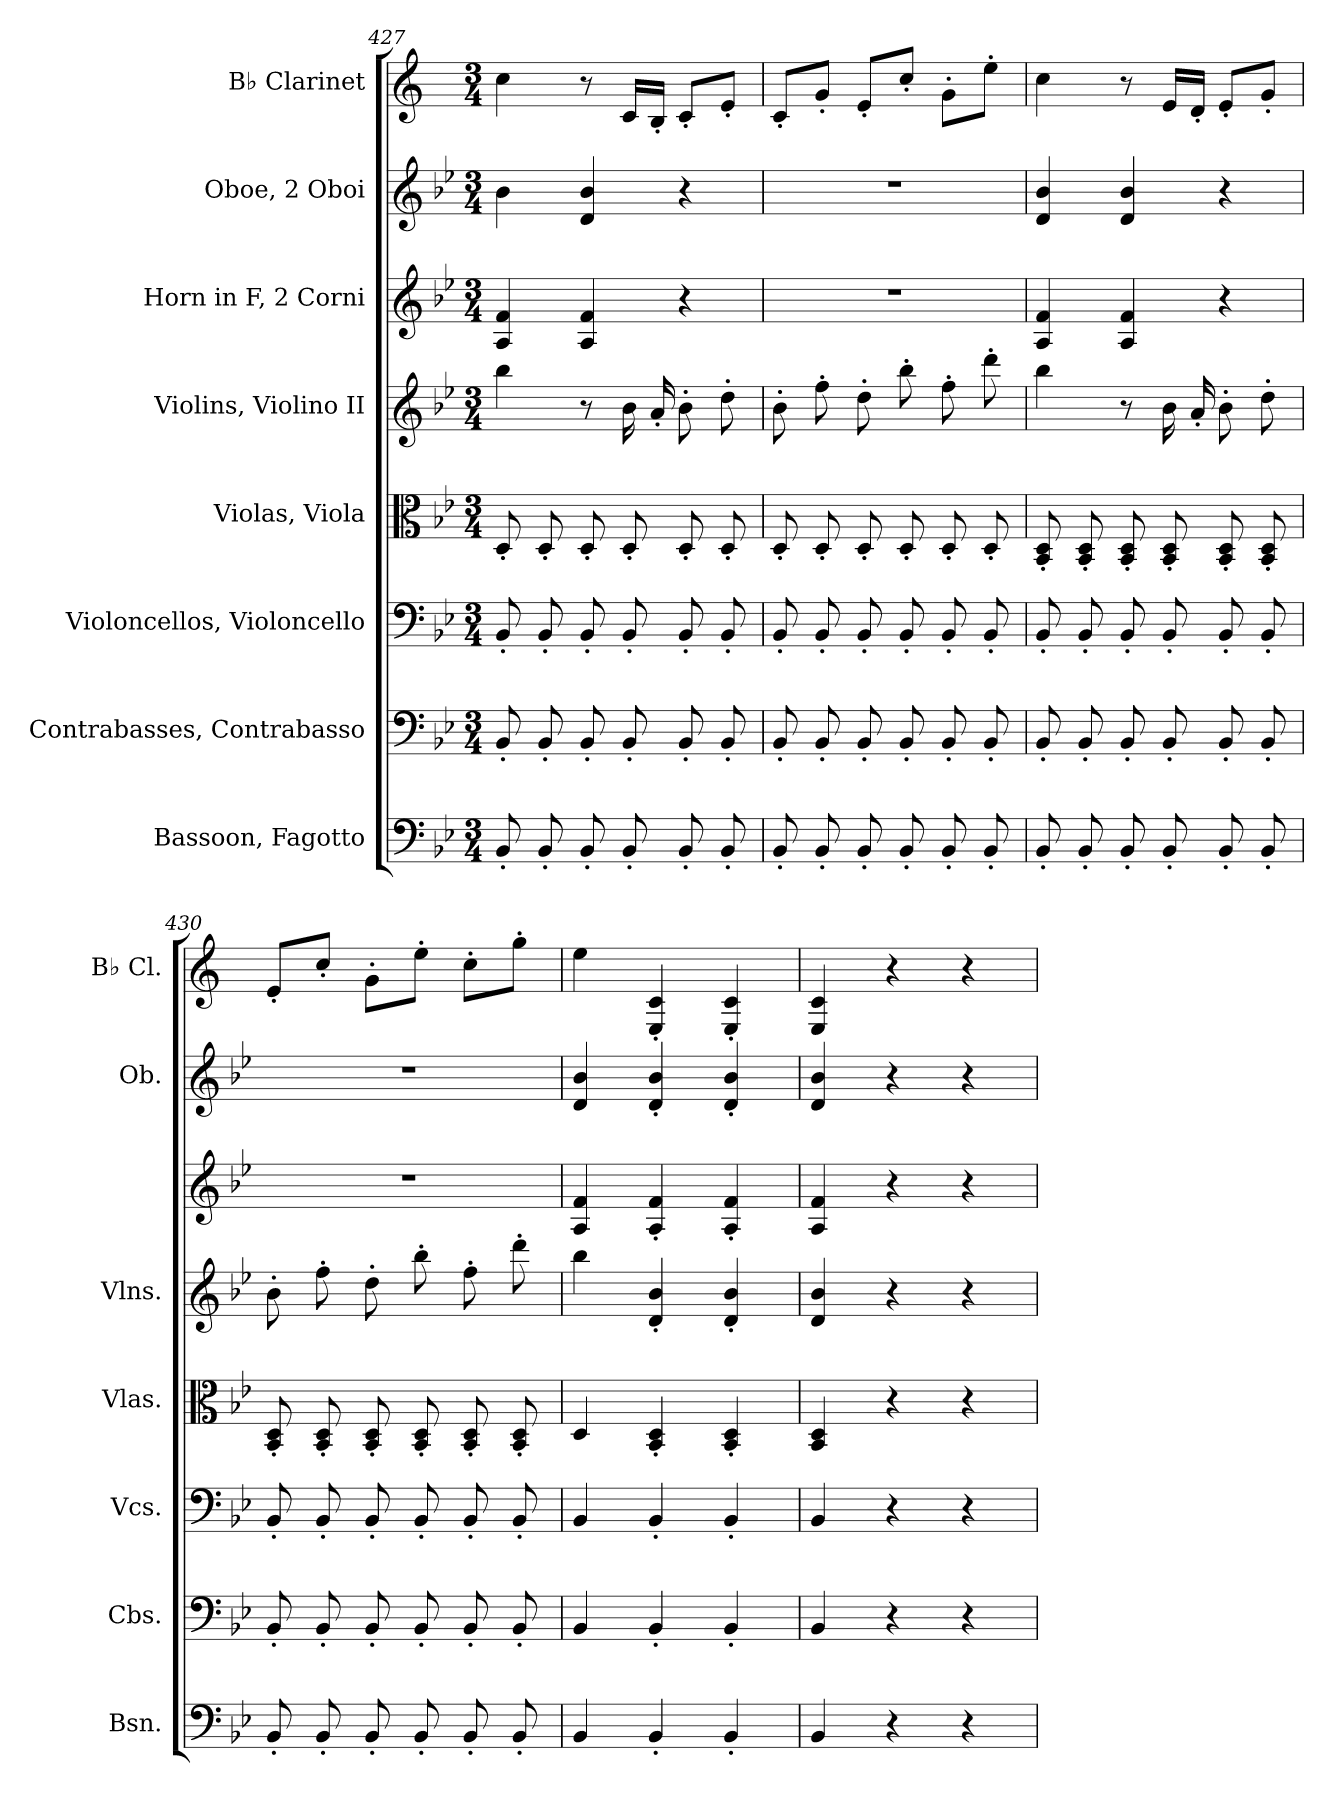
**kern	**kern	**kern	**kern	**kern	**kern	**kern	**kern
*part8	*part7	*part6	*part5	*part4	*part3	*part2	*part1
*staff8	*staff7	*staff6	*staff5	*staff4	*staff3	*staff2	*staff1
*I"Bassoon, Fagotto	*I"Contrabasses, Contrabasso	*I"Violoncellos, Violoncello	*I"Violas, Viola	*I"Violins, Violino II	*I"Horn in F, 2 Corni	*I"Oboe, 2 Oboi	*I"B♭ Clarinet
*I'Bsn.	*I'Cbs.	*I'Vcs.	*I'Vlas.	*I'Vlns.	*	*I'Ob.	*I'B♭ Cl.
!!LO:LB:g=z
*clefF4	*clefF4	*clefF4	*clefC3	*clefG2	*clefG2	*clefG2	*clefG2
*	*ITrd7c12	*	*	*	*ITrd4c7	*	*ITrd1c2
*k[b-e-]	*k[b-e-]	*k[b-e-]	*k[b-e-]	*k[b-e-]	*k[b-e-a-]	*k[b-e-]	*k[b-e-]
*M3/4	*M3/4	*M3/4	*M3/4	*M3/4	*M3/4	*M3/4	*M3/4
=427	=427	=427	=427	=427	=427	=427	=427
8BB-'/	8BBB-'/	8BB-'/	8D'/	4bb-\	4D/ 4B-/	4b-\	4b-\
8BB-'/	8BBB-'/	8BB-'/	8D'/	.	.	.	.
8BB-'/	8BBB-'/	8BB-'/	8D'/	8r	4D/ 4B-/	4d/ 4b-/	8r
8BB-'/	8BBB-'/	8BB-'/	8D'/	16b-\	.	.	16B-/LL
.	.	.	.	16a'/	.	.	16A'/JJ
8BB-'/	8BBB-'/	8BB-'/	8D'/	8b-'\	4r	4r	8B-'/L
8BB-'/	8BBB-'/	8BB-'/	8D'/	8dd'\	.	.	8d'/J
=428	=428	=428	=428	=428	=428	=428	=428
8BB-'/	8BBB-'/	8BB-'/	8D'/	8b-'\	2.r	2.r	8B-'/L
8BB-'/	8BBB-'/	8BB-'/	8D'/	8ff'\	.	.	8f'/J
8BB-'/	8BBB-'/	8BB-'/	8D'/	8dd'\	.	.	8d'/L
8BB-'/	8BBB-'/	8BB-'/	8D'/	8bb-'\	.	.	8b-'/J
8BB-'/	8BBB-'/	8BB-'/	8D'/	8ff'\	.	.	8f'\L
8BB-'/	8BBB-'/	8BB-'/	8D'/	8ddd'\	.	.	8dd'\J
=429	=429	=429	=429	=429	=429	=429	=429
8BB-'/	8BBB-'/	8BB-'/	8BB-/' 8D/'	4bb-\	4D/ 4B-/	4d/ 4b-/	4b-\
8BB-'/	8BBB-'/	8BB-'/	8BB-/' 8D/'	.	.	.	.
8BB-'/	8BBB-'/	8BB-'/	8BB-/' 8D/'	8r	4D/ 4B-/	4d/ 4b-/	8r
8BB-'/	8BBB-'/	8BB-'/	8BB-/' 8D/'	16b-\	.	.	16d/LL
.	.	.	.	16a'/	.	.	16c'/JJ
8BB-'/	8BBB-'/	8BB-'/	8BB-/' 8D/'	8b-'\	4r	4r	8d'/L
8BB-'/	8BBB-'/	8BB-'/	8BB-/' 8D/'	8dd'\	.	.	8f'/J
=430	=430	=430	=430	=430	=430	=430	=430
8BB-'/	8BBB-'/	8BB-'/	8BB-/' 8D/'	8b-'\	2.r	2.r	8d'/L
8BB-'/	8BBB-'/	8BB-'/	8BB-/' 8D/'	8ff'\	.	.	8b-'/J
8BB-'/	8BBB-'/	8BB-'/	8BB-/' 8D/'	8dd'\	.	.	8f'\L
8BB-'/	8BBB-'/	8BB-'/	8BB-/' 8D/'	8bb-'\	.	.	8dd'\J
8BB-'/	8BBB-'/	8BB-'/	8BB-/' 8D/'	8ff'\	.	.	8b-'\L
8BB-'/	8BBB-'/	8BB-'/	8BB-/' 8D/'	8ddd'\	.	.	8ff'\J
=431	=431	=431	=431	=431	=431	=431	=431
4BB-/	4BBB-/	4BB-/	4D/	4bb-\	4D/ 4B-/	4d/ 4b-/	4dd\
4BB-'/	4BBB-'/	4BB-'/	4BB-/' 4D/'	4d/' 4b-/'	4D/' 4B-/'	4d/' 4b-/'	4D/' 4B-/'
4BB-'/	4BBB-'/	4BB-'/	4BB-/' 4D/'	4d/' 4b-/'	4D/' 4B-/'	4d/' 4b-/'	4D/' 4B-/'
=432	=432	=432	=432	=432	=432	=432	=432
4BB-/	4BBB-/	4BB-/	4BB-/ 4D/	4d/ 4b-/	4D/ 4B-/	4d/ 4b-/	4D/ 4B-/
4r	4r	4r	4r	4r	4r	4r	4r
4r	4r	4r	4r	4r	4r	4r	4r
=	=	=	=	=	=	=	=
*-	*-	*-	*-	*-	*-	*-	*-
